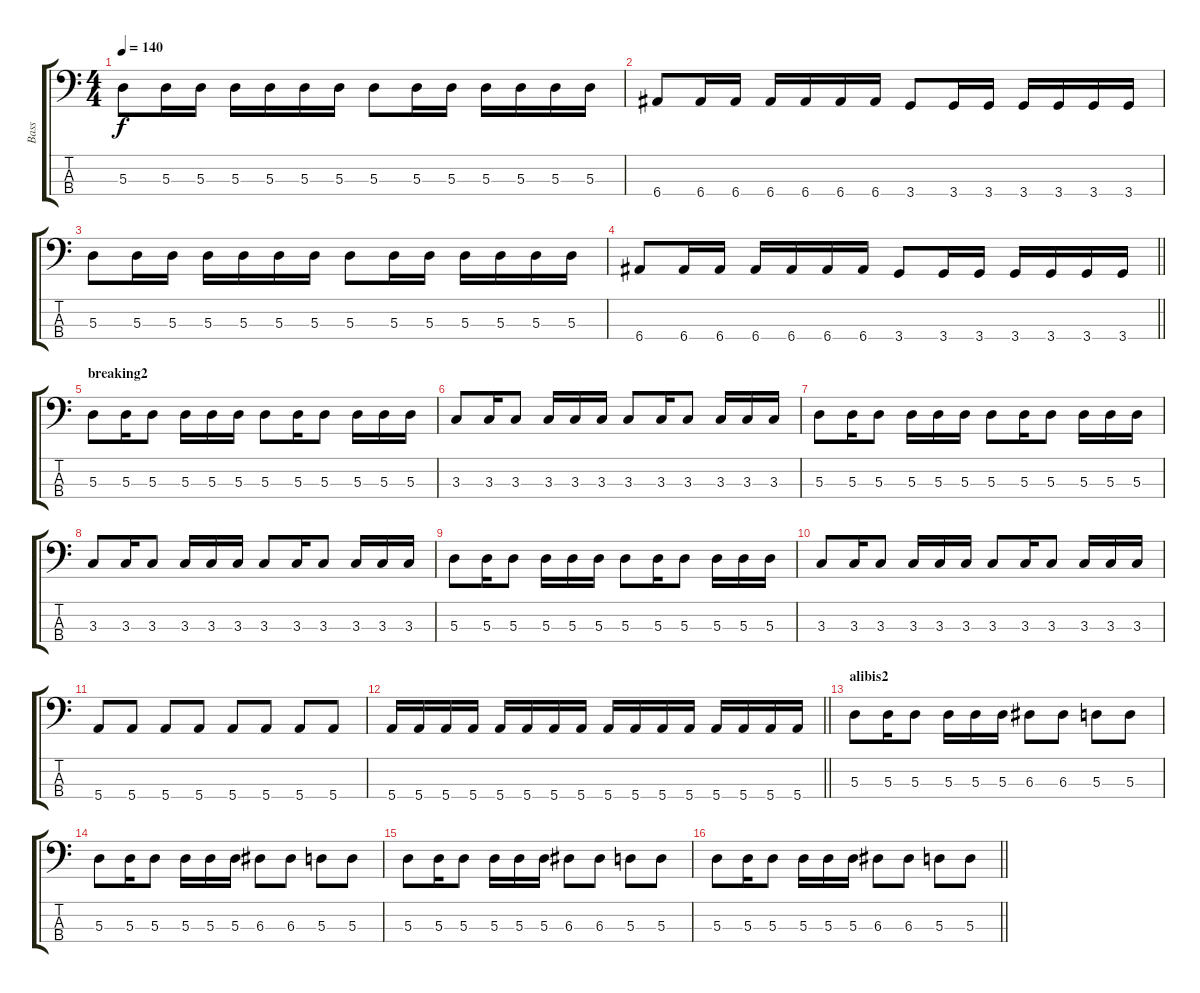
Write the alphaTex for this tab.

\track ("Bass" "Bass") {instrument electricbassfinger}
\staff {score tabs}
\tuning (G2 D2 A1 E1) {hide}
\ts (4 4)
\tempo 140
\clef f4
\ks c
5.3.8{dy f} 5.3.16 5.3.16 5.3.16 5.3.16 5.3.16 5.3.16 5.3.8 5.3.16 5.3.16 5.3.16 5.3.16 5.3.16 5.3.16 |
6.4.8 6.4.16 6.4.16 6.4.16 6.4.16 6.4.16 6.4.16 3.4.8 3.4.16 3.4.16 3.4.16 3.4.16 3.4.16 3.4.16 |
5.3.8 5.3.16 5.3.16 5.3.16 5.3.16 5.3.16 5.3.16 5.3.8 5.3.16 5.3.16 5.3.16 5.3.16 5.3.16 5.3.16 |
\barLineRight lightlight
6.4.8 6.4.16 6.4.16 6.4.16 6.4.16 6.4.16 6.4.16 3.4.8 3.4.16 3.4.16 3.4.16 3.4.16 3.4.16 3.4.16 |
\section ("" "breaking2")
5.3.8 5.3.16 5.3.8 5.3.16 5.3.16 5.3.16 5.3.8 5.3.16 5.3.8 5.3.16 5.3.16 5.3.16 |
3.3.8 3.3.16 3.3.8 3.3.16 3.3.16 3.3.16 3.3.8 3.3.16 3.3.8 3.3.16 3.3.16 3.3.16 |
5.3.8 5.3.16 5.3.8 5.3.16 5.3.16 5.3.16 5.3.8 5.3.16 5.3.8 5.3.16 5.3.16 5.3.16 |
3.3.8 3.3.16 3.3.8 3.3.16 3.3.16 3.3.16 3.3.8 3.3.16 3.3.8 3.3.16 3.3.16 3.3.16 |
5.3.8 5.3.16 5.3.8 5.3.16 5.3.16 5.3.16 5.3.8 5.3.16 5.3.8 5.3.16 5.3.16 5.3.16 |
3.3.8 3.3.16 3.3.8 3.3.16 3.3.16 3.3.16 3.3.8 3.3.16 3.3.8 3.3.16 3.3.16 3.3.16 |
5.4.8 5.4.8 5.4.8 5.4.8 5.4.8 5.4.8 5.4.8 5.4.8 |
\barLineRight lightlight
5.4.16 5.4.16 5.4.16 5.4.16 5.4.16 5.4.16 5.4.16 5.4.16 5.4.16 5.4.16 5.4.16 5.4.16 5.4.16 5.4.16 5.4.16 5.4.16 |
\section ("" "alibis2")
5.3.8 5.3.16 5.3.8 5.3.16 5.3.16 5.3.16 6.3.8 6.3.8 5.3.8 5.3.8 |
5.3.8 5.3.16 5.3.8 5.3.16 5.3.16 5.3.16 6.3.8 6.3.8 5.3.8 5.3.8 |
5.3.8 5.3.16 5.3.8 5.3.16 5.3.16 5.3.16 6.3.8 6.3.8 5.3.8 5.3.8 |
\barLineRight lightlight
5.3.8 5.3.16 5.3.8 5.3.16 5.3.16 5.3.16 6.3.8 6.3.8 5.3.8 5.3.8
